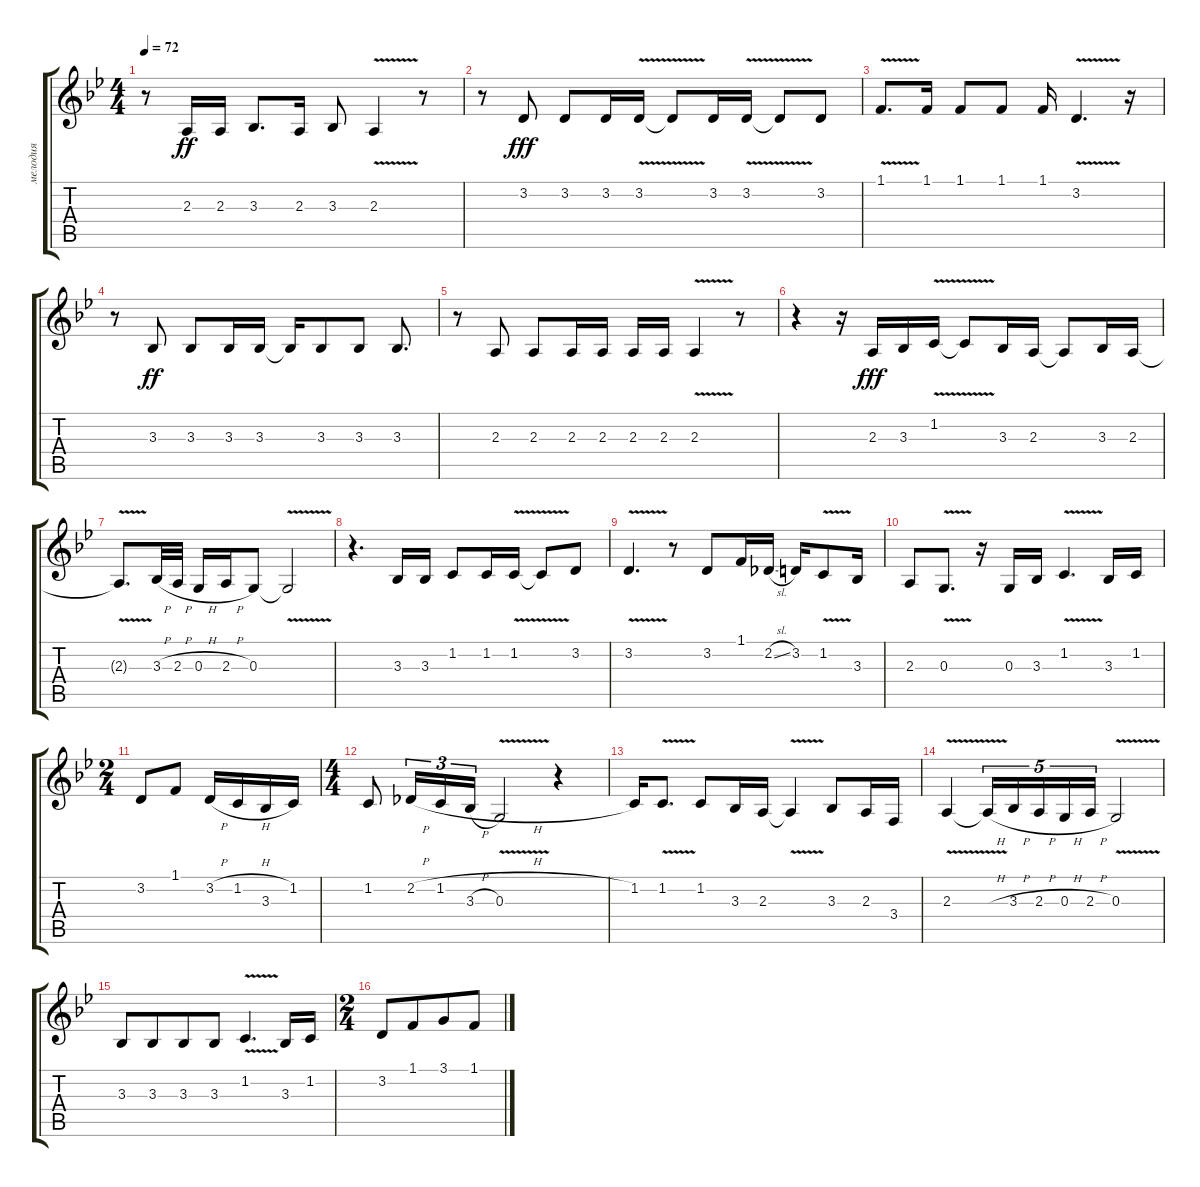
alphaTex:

\track ("мелодия" "мелодия") {instrument accordion}
\staff {score tabs}
\tuning (E4 B3 G3 D3 A2 E2) {hide}
\ts (4 4)
\tempo 72
\clef g2
\ks gminor
r.8{dy ff} 2.3.16 2.3.16 3.3.8{d} 2.3.16 3.3.8 2.3{v}.4 r.8 |
r.8 3.2.8{dy fff} 3.2.8 3.2.16 3.2{v}.16 3.2{t}.8 3.2.16 3.2{v}.16 3.2{t}.8 3.2.8 |
1.1{v}.8{d} 1.1.16 1.1.8 1.1.8 1.1.16 3.2{v}.4{d} r.16 |
r.8 3.3.8{dy ff} 3.3.8 3.3.16 3.3.16 3.3{t}.16 3.3.8 3.3.8 3.3.8{d} |
r.8 2.3.8 2.3.8 2.3.16 2.3.16 2.3.16 2.3.16 2.3{v}.4 r.8 |
r.4 r.16 2.3.16{dy fff} 3.3.16 1.2{v}.16 1.2{t}.8 3.3.16 2.3.16 2.3{t}.8 3.3.16 2.3.16 |
2.3{v t}.8{d} 3.3{h}.32 2.3{h}.32 0.3{h}.16 2.3{h}.16 0.3.8 0.3{v t}.2 |
r.4{d} 3.3.16 3.3.16 1.2.8 1.2.16 1.2{v}.16 1.2{t}.8 3.2.8 |
3.2{v}.4{d} r.8 3.2.8 1.1.16 2.2{sl}.16 3.2.16 1.2{v}.8 3.3.16 |
2.3.8 0.3{v}.8{d} r.16 0.3.16 3.3.16 1.2{v}.4{d} 3.3.16 1.2.16 |
\ts (2 4)
3.2.8 1.1.8 3.2{h}.16 1.2{h}.16 3.3.16 1.2.16 |
\ts (4 4)
1.2.8 2.2{h}.16{tu (3 2)} 1.2{h}.16{tu (3 2)} 3.3{h}.16{tu (3 2)} 0.3{v}.2 r.4 |
1.2.16 1.2{v}.8{d} 1.2.8 3.3.16 2.3.16 2.3{v t}.4 3.3.8 2.3.16 3.4.16 |
2.3{v}.4 2.3{h t}.16{tu (5 4)} 3.3{h}.16{tu (5 4)} 2.3{h}.16{tu (5 4)} 0.3{h}.16{tu (5 4)} 2.3{h}.16{tu (5 4)} 0.3{v}.2 |
3.3.8 3.3.8{beam merge} 3.3.8 3.3.8 1.2{v}.4{d} 3.3.16 1.2.16 |
\ts (2 4)
3.2.8 1.1.8{beam merge} 3.1.8 1.1.8
